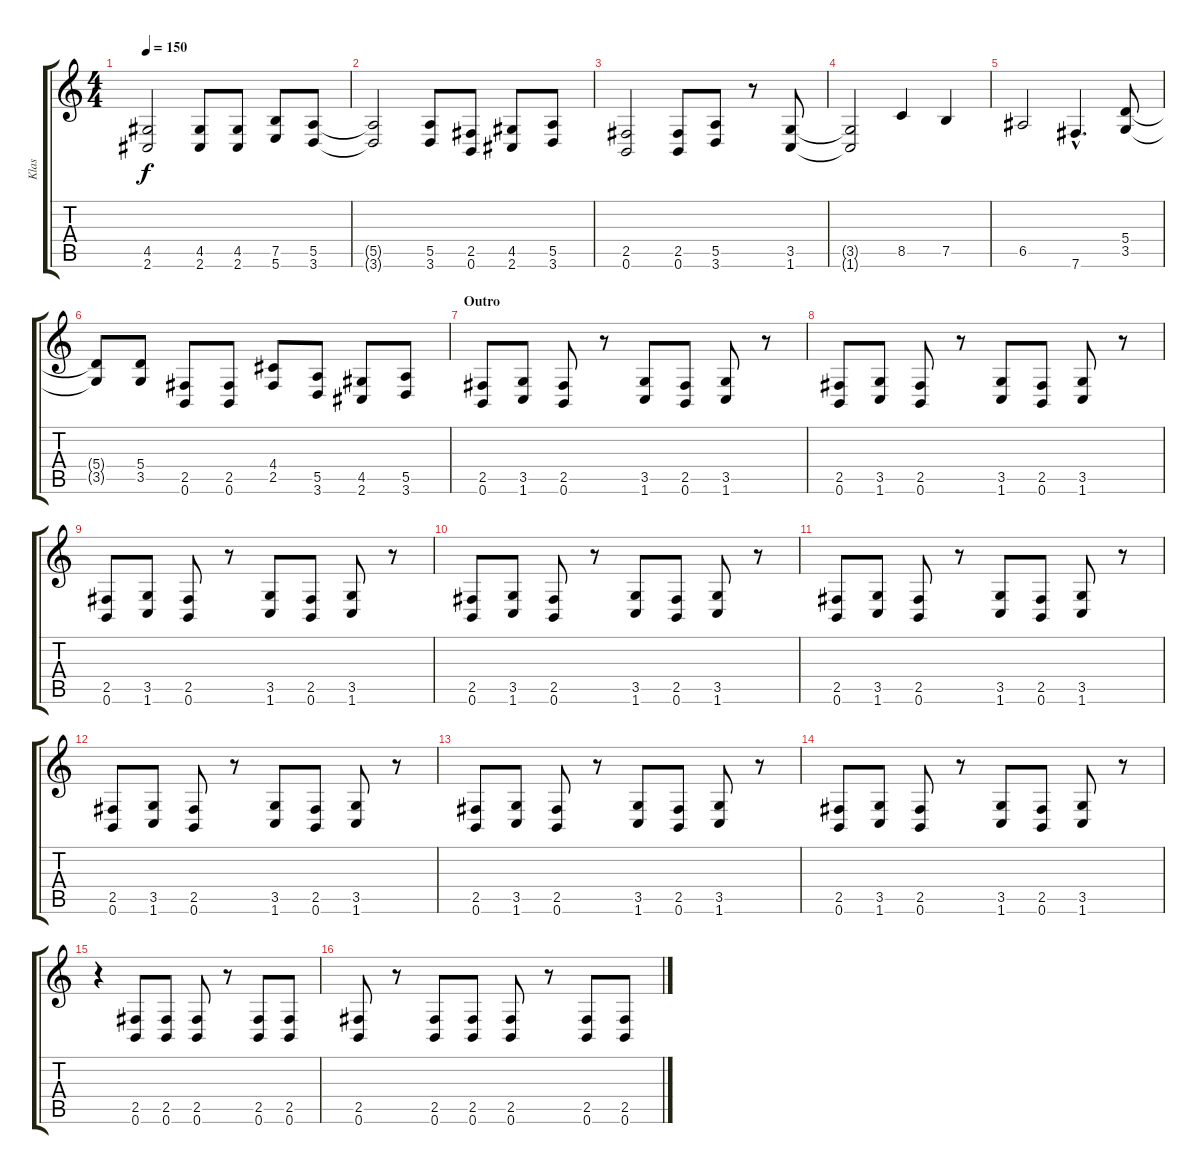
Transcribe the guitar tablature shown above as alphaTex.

\track ("Klas" "Klas") {instrument distortionguitar}
\staff {score tabs}
\tuning (B3 Gb3 D3 A2 E2 B1) {hide}
\ts (4 4)
\tempo 150
\clef g2
\ks c
(4.5 2.6).2{dy f} (4.5 2.6).8 (4.5 2.6).8 (7.5 5.6).8 (5.5 3.6).8 |
(5.5{t} 3.6{t}).2 (5.5 3.6).8 (2.5 0.6).8 (4.5 2.6).8 (5.5 3.6).8 |
(2.5 0.6).2 (2.5 0.6).8 (5.5 3.6).8 r.8 (3.5 1.6).8 |
(3.5{t} 1.6{t}).2 8.5.4 7.5.4 |
6.5.2 7.6{hac}.4{d} (5.4 3.5).8 |
(5.4{t} 3.5{t}).8 (5.4 3.5).8 (2.5 0.6).8 (2.5 0.6).8 (4.4 2.5).8 (5.5 3.6).8 (4.5 2.6).8 (5.5 3.6).8 |
\section ("" "Outro")
(2.5 0.6).8 (3.5 1.6).8 (2.5 0.6).8 r.8 (3.5 1.6).8 (2.5 0.6).8 (3.5 1.6).8 r.8 |
(2.5 0.6).8 (3.5 1.6).8 (2.5 0.6).8 r.8 (3.5 1.6).8 (2.5 0.6).8 (3.5 1.6).8 r.8 |
(2.5 0.6).8 (3.5 1.6).8 (2.5 0.6).8 r.8 (3.5 1.6).8 (2.5 0.6).8 (3.5 1.6).8 r.8 |
(2.5 0.6).8 (3.5 1.6).8 (2.5 0.6).8 r.8 (3.5 1.6).8 (2.5 0.6).8 (3.5 1.6).8 r.8 |
(2.5 0.6).8 (3.5 1.6).8 (2.5 0.6).8 r.8 (3.5 1.6).8 (2.5 0.6).8 (3.5 1.6).8 r.8 |
(2.5 0.6).8 (3.5 1.6).8 (2.5 0.6).8 r.8 (3.5 1.6).8 (2.5 0.6).8 (3.5 1.6).8 r.8 |
(2.5 0.6).8 (3.5 1.6).8 (2.5 0.6).8 r.8 (3.5 1.6).8 (2.5 0.6).8 (3.5 1.6).8 r.8 |
(2.5 0.6).8 (3.5 1.6).8 (2.5 0.6).8 r.8 (3.5 1.6).8 (2.5 0.6).8 (3.5 1.6).8 r.8 |
r.4 (2.5 0.6).8 (2.5 0.6).8 (2.5 0.6).8 r.8 (2.5 0.6).8 (2.5 0.6).8 |
(2.5 0.6).8 r.8 (2.5 0.6).8 (2.5 0.6).8 (2.5 0.6).8 r.8 (2.5 0.6).8 (2.5 0.6).8
